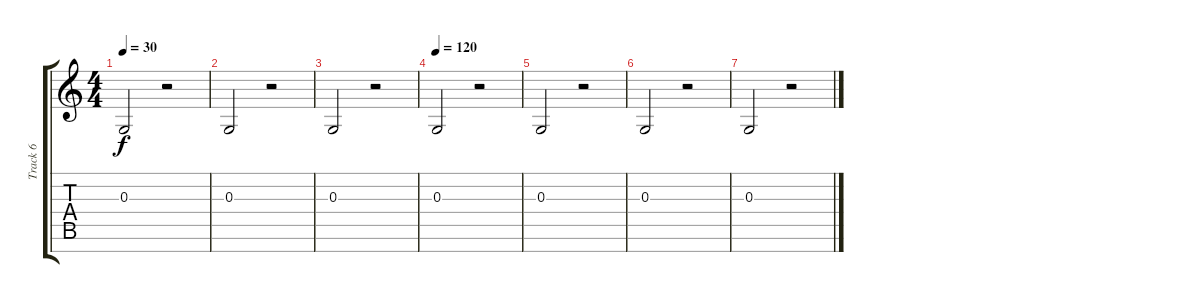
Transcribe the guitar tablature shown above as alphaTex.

\track ("Track 6" "Track 6") {instrument reversecymbal}
\staff {score tabs}
\tuning (E4 B3 G3 D3 A2 E2 B1) {hide}
\ts (4 4)
\tempo 30
\clef g2
\ks c
0.3.2{dy f} r.2 |
0.3.2 r.2 |
0.3.2 r.2 |
\tempo 120
0.3.2 r.2 |
0.3.2 r.2 |
0.3.2 r.2 |
0.3.2 r.2
